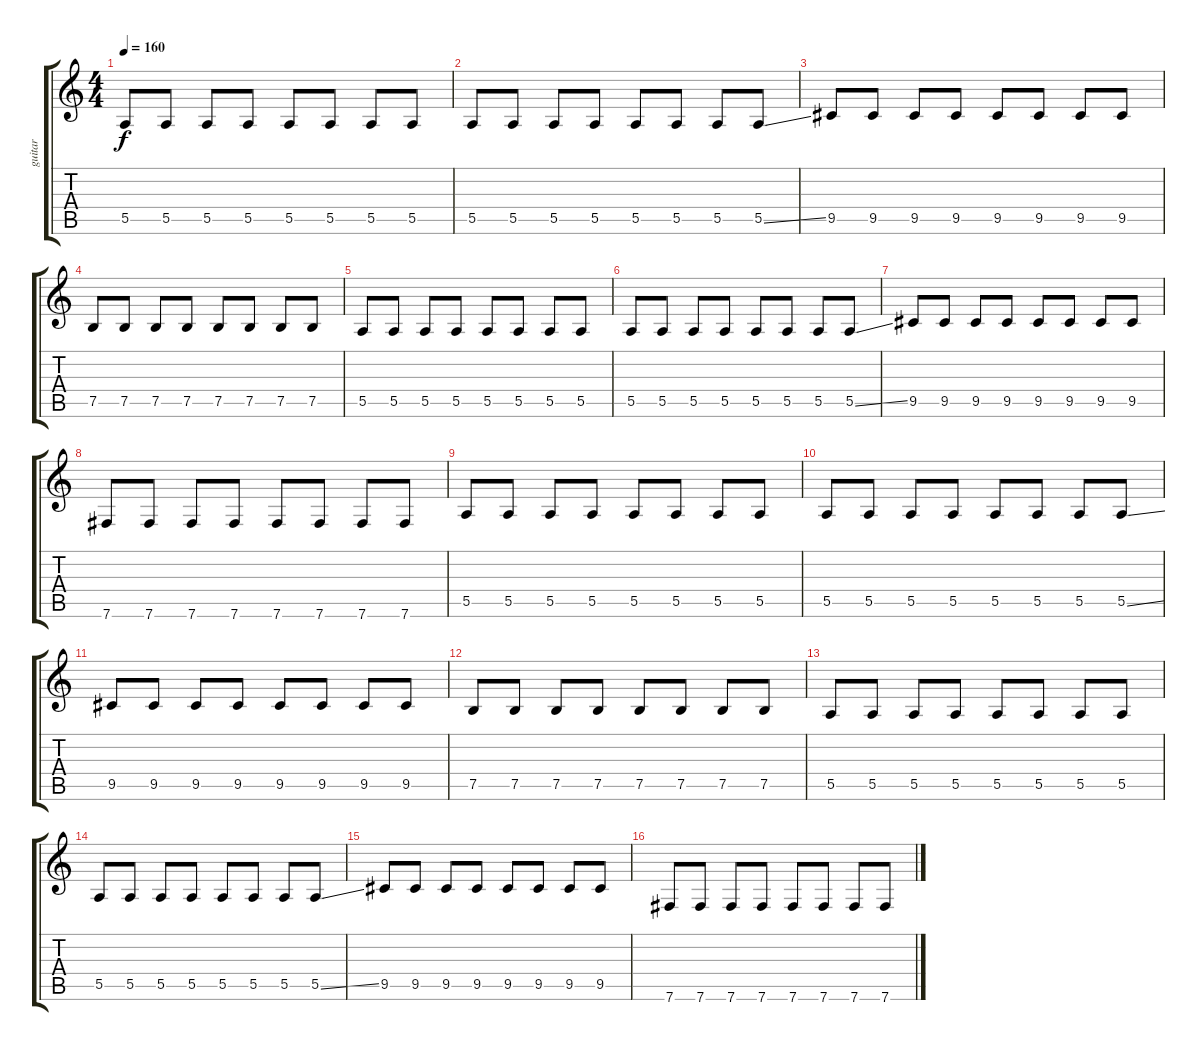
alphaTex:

\track ("guitar" "guitar") {instrument distortionguitar}
\staff {score tabs}
\tuning (B3 Gb3 D3 A2 E2 B1) {hide}
\ts (4 4)
\tempo 160
\clef g2
\ks c
5.5.8{dy f} 5.5.8 5.5.8 5.5.8 5.5.8 5.5.8 5.5.8 5.5.8 |
5.5.8 5.5.8 5.5.8 5.5.8 5.5.8 5.5.8 5.5.8 5.5{ss}.8 |
9.5.8 9.5.8 9.5.8 9.5.8 9.5.8 9.5.8 9.5.8 9.5.8 |
7.5.8 7.5.8 7.5.8 7.5.8 7.5.8 7.5.8 7.5.8 7.5.8 |
5.5.8 5.5.8 5.5.8 5.5.8 5.5.8 5.5.8 5.5.8 5.5.8 |
5.5.8 5.5.8 5.5.8 5.5.8 5.5.8 5.5.8 5.5.8 5.5{ss}.8 |
9.5.8 9.5.8 9.5.8 9.5.8 9.5.8 9.5.8 9.5.8 9.5.8 |
7.6.8 7.6.8 7.6.8 7.6.8 7.6.8 7.6.8 7.6.8 7.6.8 |
5.5.8 5.5.8 5.5.8 5.5.8 5.5.8 5.5.8 5.5.8 5.5.8 |
5.5.8 5.5.8 5.5.8 5.5.8 5.5.8 5.5.8 5.5.8 5.5{ss}.8 |
9.5.8 9.5.8 9.5.8 9.5.8 9.5.8 9.5.8 9.5.8 9.5.8 |
7.5.8 7.5.8 7.5.8 7.5.8 7.5.8 7.5.8 7.5.8 7.5.8 |
5.5.8 5.5.8 5.5.8 5.5.8 5.5.8 5.5.8 5.5.8 5.5.8 |
5.5.8 5.5.8 5.5.8 5.5.8 5.5.8 5.5.8 5.5.8 5.5{ss}.8 |
9.5.8 9.5.8 9.5.8 9.5.8 9.5.8 9.5.8 9.5.8 9.5.8 |
7.6.8 7.6.8 7.6.8 7.6.8 7.6.8 7.6.8 7.6.8 7.6.8
